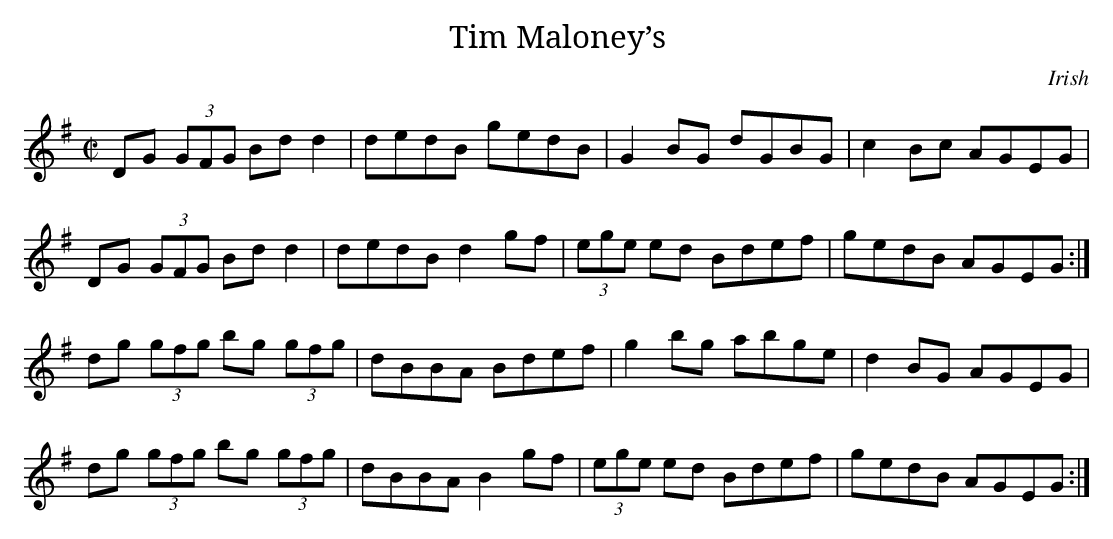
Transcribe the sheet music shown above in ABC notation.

X:1
T:Tim Maloney’s
M:C|
K:G
DG (3GFG Bd d2 | dedB gedB | G2 BG dGBG | c2 Bc AGEG |
DG (3GFG Bd d2 | dedB d2 gf | (3ege ed Bdef | gedB AGEG :|
dg (3gfg bg (3gfg | dBBA Bdef | g2 bg abge | d2 BG AGEG |
dg (3gfg bg (3gfg | dBBA B2 gf | (3ege ed Bdef | gedB AGEG :|
